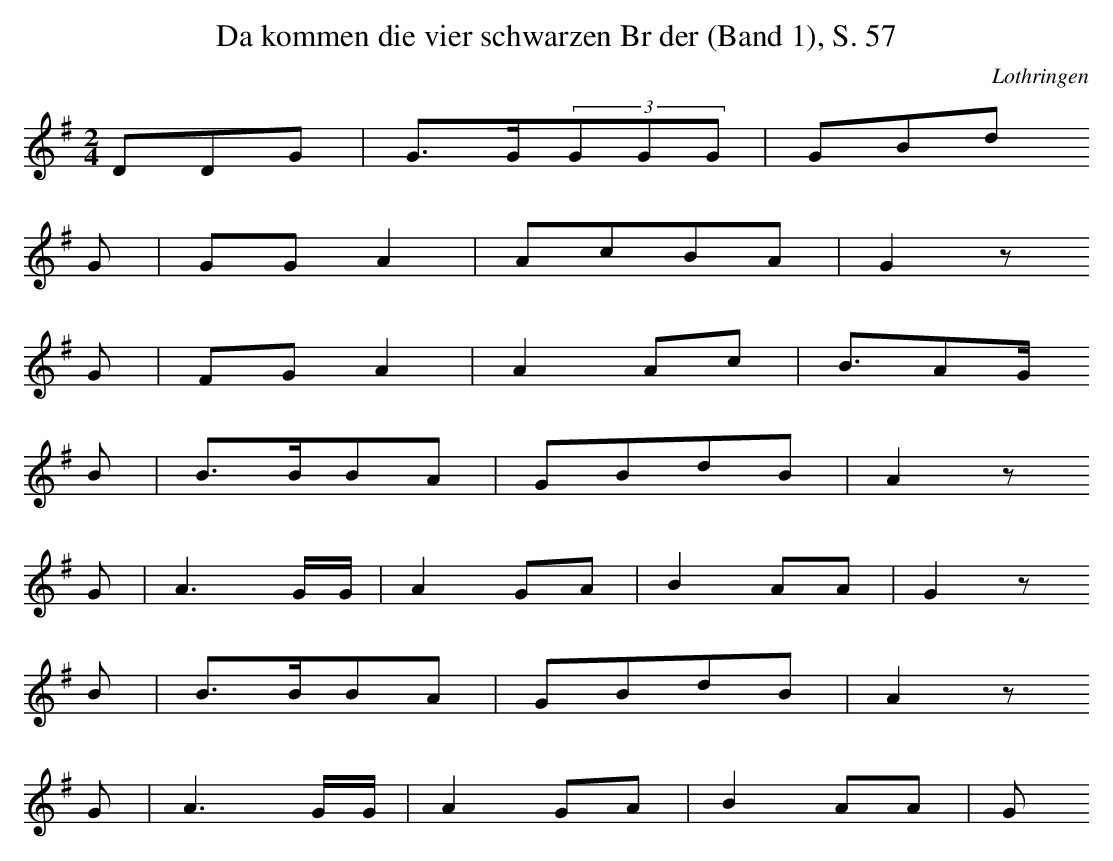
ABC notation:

X:1
T: Da kommen die vier schwarzen Brder (Band 1), S. 57
O: Lothringen
M: 2/4
L: 1/16
K: G
D2D2G2 | G3G(3G2G2G2 | G2B2d2
G2 | G2G2A4 | A2c2B2A2 | G4z2
G2 | F2G2A4 | A4A2c2 | B3A2G
B2 | B3BB2A2 | G2B2d2B2 | A4z2
G2 | A6GG | A4G2A2 | B4A2A2 | G4z2
B2 | B3BB2A2 | G2B2d2B2 | A4z2
G2 | A6GG | A4G2A2 | B4A2A2 | G2
